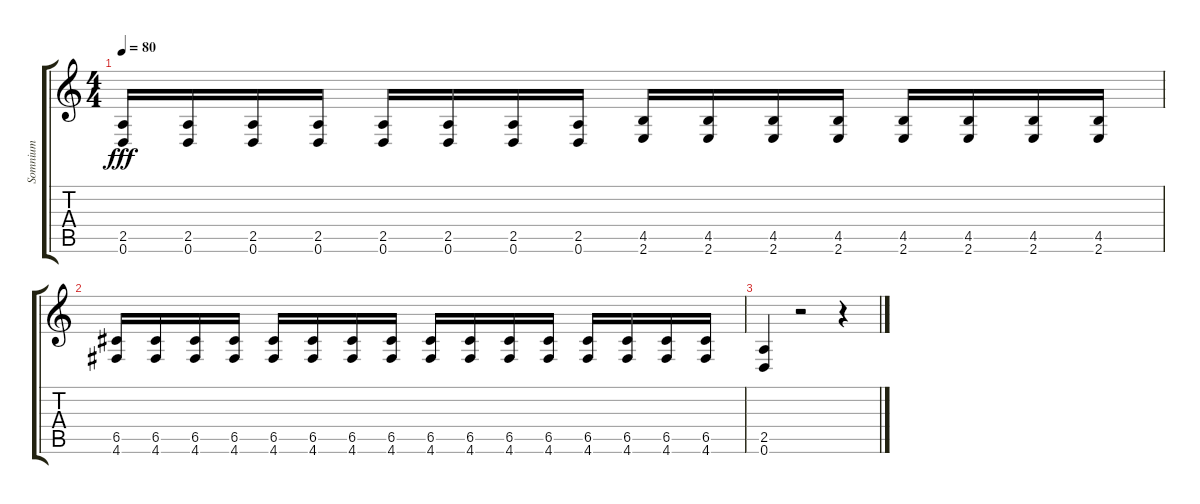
\track ("Somnium" "Somnium") {instrument distortionguitar}
\staff {score tabs}
\tuning (D4 A3 F3 C3 G2 D2) {hide}
\ts (4 4)
\tempo 80
\clef g2
\ks c
(2.5 0.6).16{dy fff} (2.5 0.6).16 (2.5 0.6).16 (2.5 0.6).16 (2.5 0.6).16 (2.5 0.6).16 (2.5 0.6).16 (2.5 0.6).16 (4.5 2.6).16 (4.5 2.6).16 (4.5 2.6).16 (4.5 2.6).16 (4.5 2.6).16 (4.5 2.6).16 (4.5 2.6).16 (4.5 2.6).16 |
(6.5 4.6).16 (6.5 4.6).16 (6.5 4.6).16 (6.5 4.6).16 (6.5 4.6).16 (6.5 4.6).16 (6.5 4.6).16 (6.5 4.6).16 (6.5 4.6).16 (6.5 4.6).16 (6.5 4.6).16 (6.5 4.6).16 (6.5 4.6).16 (6.5 4.6).16 (6.5 4.6).16 (6.5 4.6).16 |
(2.5 0.6).4 r.2 r.4
